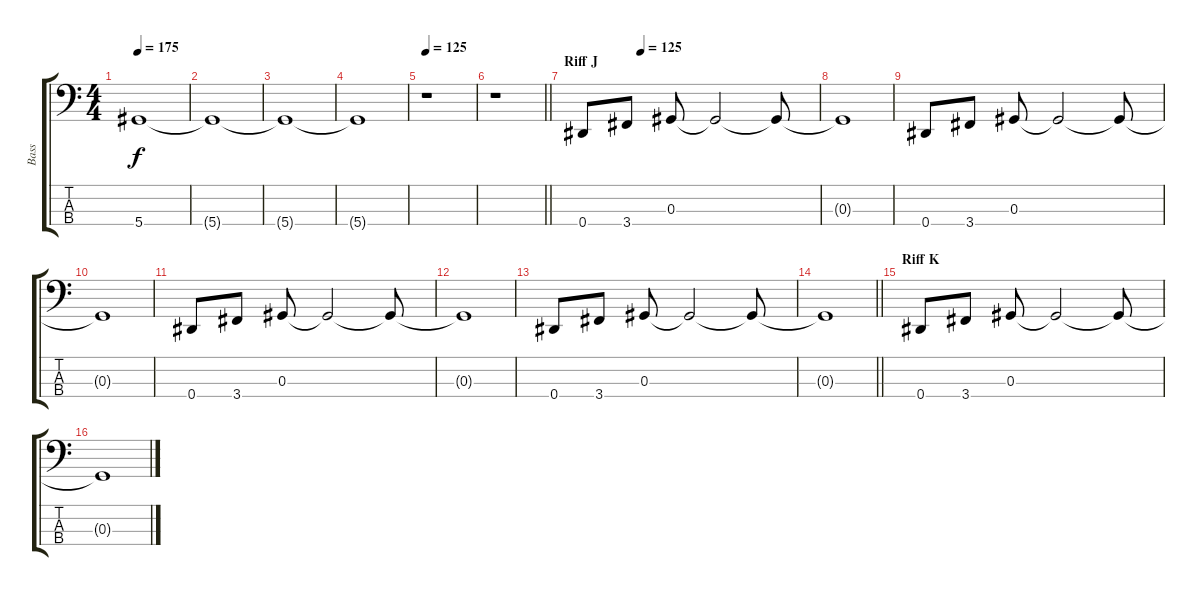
\track ("Bass" "Bass") {instrument electricbassfinger}
\staff {score tabs}
\tuning (Gb2 Db2 Ab1 Eb1) {hide}
\ts (4 4)
\tempo 175
\clef f4
\ks c
5.4{t}.1{dy f} |
5.4{t}.1 |
5.4{t}.1 |
5.4{t}.1 |
\tempo 125
r.1 |
\barLineRight lightlight
r.1 |
\section ("" "Riff J")
\tempo (135 0.25)
\tempo (125 0.25)
0.4.8 3.4.8 0.3.8 0.3{t}.2 0.3{t}.8 |
0.3{t}.1 |
0.4.8 3.4.8 0.3.8 0.3{t}.2 0.3{t}.8 |
0.3{t}.1 |
0.4.8 3.4.8 0.3.8 0.3{t}.2 0.3{t}.8 |
0.3{t}.1 |
0.4.8 3.4.8 0.3.8 0.3{t}.2 0.3{t}.8 |
\barLineRight lightlight
0.3{t}.1 |
\section ("" "Riff K")
0.4.8 3.4.8 0.3.8 0.3{t}.2 0.3{t}.8 |
0.3{t}.1
